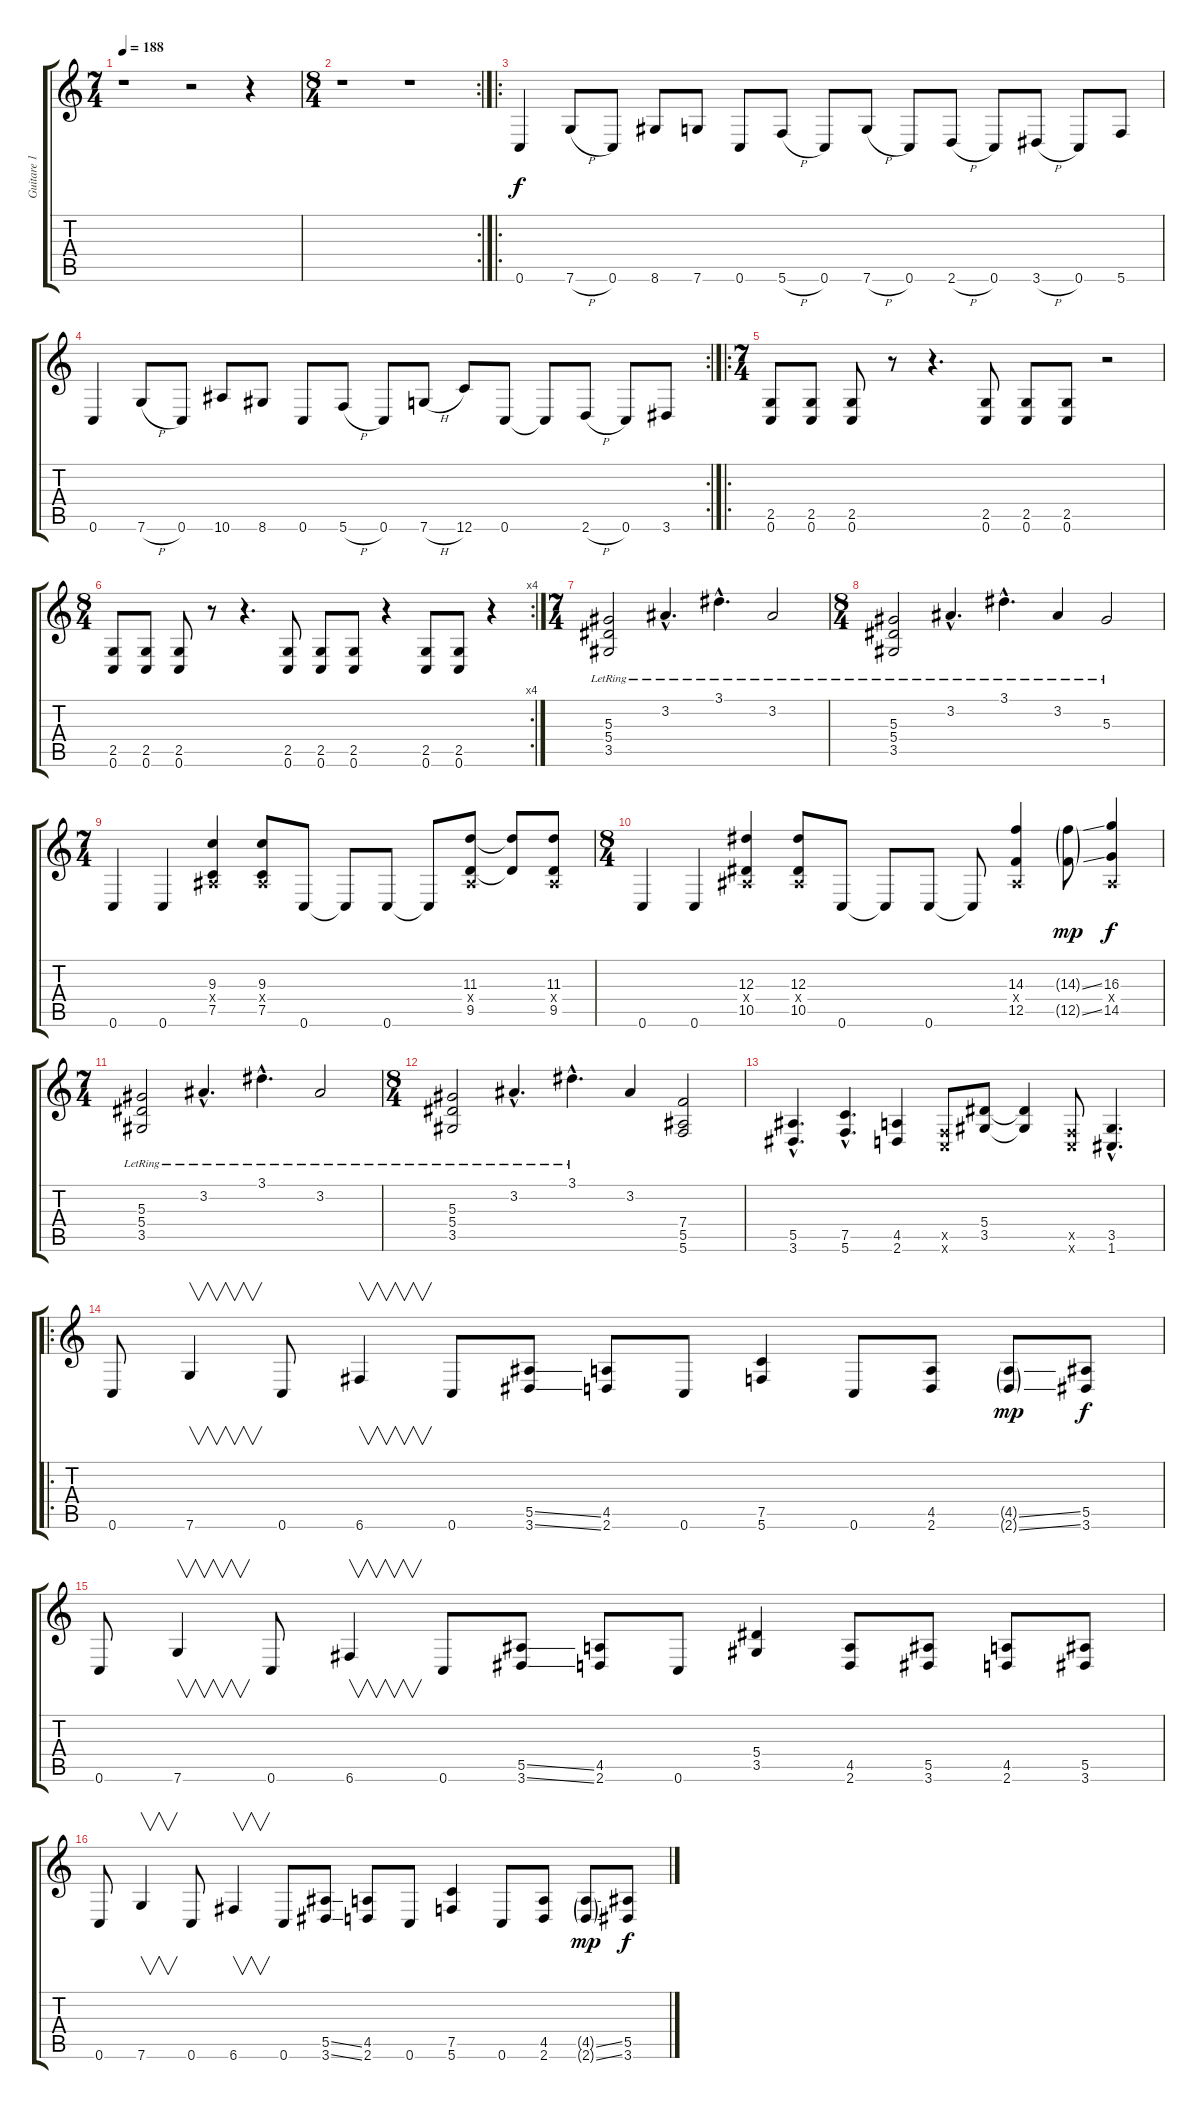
\track ("Guitare 1" "Guitare 1") {instrument overdrivenguitar}
\staff {score tabs}
\tuning (C4 G3 Eb3 Bb2 F2 C2) {hide}
\ts (7 4)
\tempo 188
\clef g2
\ks c
r.1{dy f} r.2 r.4 |
\rc 2
\ts (8 4)
r.1 r.1 |
\ro
0.6.4 7.6{h}.8 0.6.8 8.6.8 7.6.8 0.6.8 5.6{h}.8 0.6.8 7.6{h}.8 0.6.8 2.6{h}.8 0.6.8 3.6{h}.8 0.6.8 5.6.8 |
\rc 2
0.6.4 7.6{h}.8 0.6.8 10.6.8 8.6.8 0.6.8 5.6{h}.8 0.6.8 7.6{h}.8 12.6.8 0.6.8 0.6{t}.8 2.6{h}.8 0.6.8 3.6.8 |
\ro
\ts (7 4)
(2.5 0.6).8 (2.5 0.6).8 (2.5 0.6).8 r.8 r.4{d} (2.5 0.6).8 (2.5 0.6).8 (2.5 0.6).8 r.2 |
\rc 4
\ts (8 4)
(2.5 0.6).8 (2.5 0.6).8 (2.5 0.6).8 r.8 r.4{d} (2.5 0.6).8 (2.5 0.6).8 (2.5 0.6).8 r.4 (2.5 0.6).8 (2.5 0.6).8 r.4 |
\ts (7 4)
(5.3{lr} 5.4{lr} 3.5{lr}).2 3.2{hac lr}.4{d} 3.1{hac lr}.4{d} 3.2{lr}.2 |
\ts (8 4)
(5.3{lr} 5.4{lr} 3.5{lr}).2 3.2{hac lr}.4{d} 3.1{hac lr}.4{d} 3.2{lr}.4 5.3{lr}.2 |
\ts (7 4)
0.6.4 0.6.4 (9.3 0.4{x} 7.5).4 (9.3 0.4{x} 7.5).8 0.6.8 0.6{t}.8 0.6.8 0.6{t}.8 (11.3 0.4{x} 9.5).8 (11.3{t} 9.5{t}).8 (11.3 0.4{x} 9.5).8 |
\ts (8 4)
0.6.4 0.6.4 (12.3 0.4{x} 10.5).4 (12.3 0.4{x} 10.5).8 0.6.8 0.6{t}.8 0.6.8 0.6{t}.8 (14.3 0.4{x} 12.5).4 (14.3{ss g} 12.5{ss g}).8{dy mp} (16.3 0.4{x} 14.5).4{dy f} |
\ts (7 4)
(5.3{lr} 5.4{lr} 3.5{lr}).2 3.2{hac lr}.4{d} 3.1{hac lr}.4{d} 3.2{lr}.2 |
\ts (8 4)
(5.3{lr} 5.4{lr} 3.5{lr}).2 3.2{hac lr}.4{d} 3.1{hac lr}.4{d} 3.2.4 (7.4 5.5 5.6).2 |
(5.5{hac} 3.6{hac}).4{d} (7.5{hac} 5.6{hac}).4{d} (4.5 2.6).4 (0.5{x} 0.6{x}).8 (5.4 3.5).8 (5.4{t} 3.5{t}).4 (0.5{x} 0.6{x}).8 (3.5{hac} 1.6{hac}).4{d} |
\ro
0.6.8 7.6.4{v} 0.6.8 6.6.4{v} 0.6.8 (5.5{ss} 3.6{ss}).8 (4.5 2.6).8 0.6.8 (7.5 5.6).4 0.6.8 (4.5 2.6).8 (4.5{ss g} 2.6{ss g}).8{dy mp} (5.5 3.6).8{dy f} |
0.6.8 7.6.4{v} 0.6.8 6.6.4{v} 0.6.8 (5.5{ss} 3.6{ss}).8 (4.5 2.6).8 0.6.8 (5.4 3.5).4 (4.5 2.6).8 (5.5 3.6).8 (4.5 2.6).8 (5.5 3.6).8 |
0.6.8 7.6.4{v} 0.6.8 6.6.4{v} 0.6.8 (5.5{ss} 3.6{ss}).8 (4.5 2.6).8 0.6.8 (7.5 5.6).4 0.6.8 (4.5 2.6).8 (4.5{ss g} 2.6{ss g}).8{dy mp} (5.5 3.6).8{dy f}
